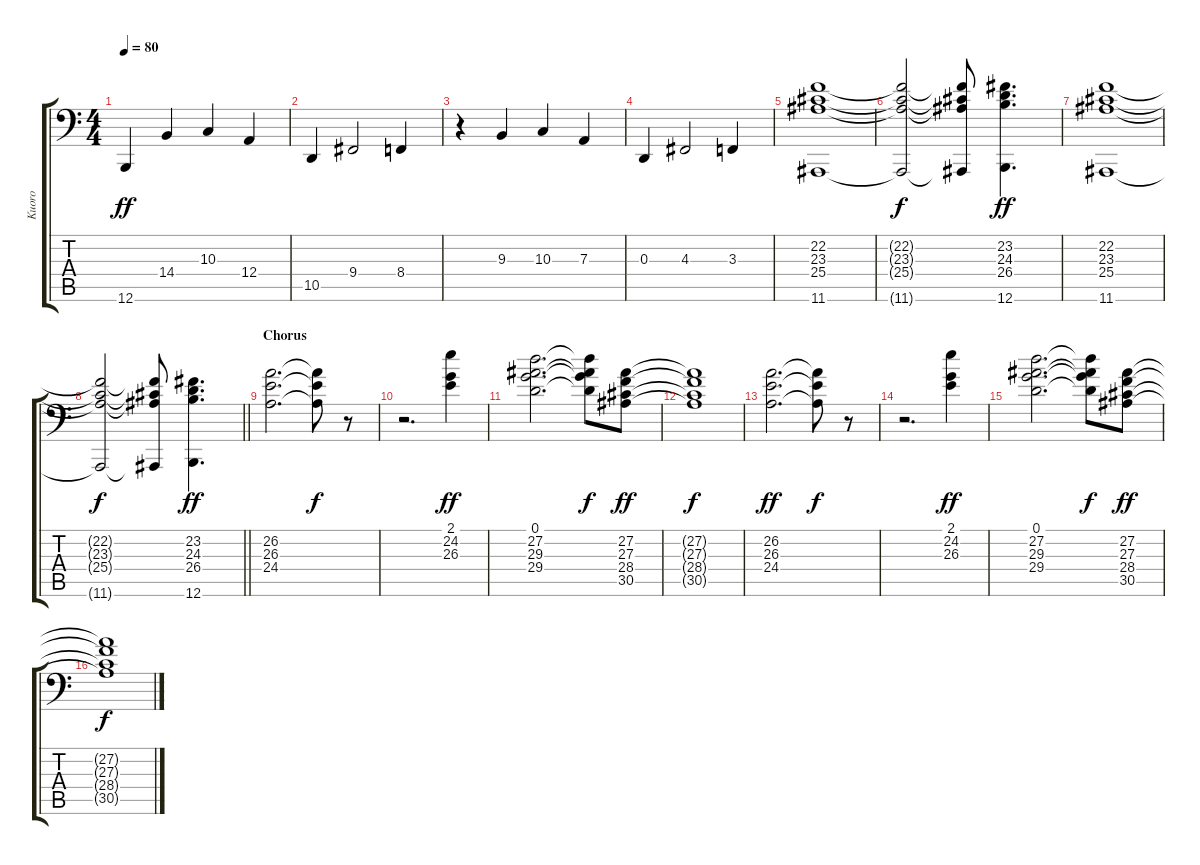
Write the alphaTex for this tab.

\track ("Kuoro" "Kuoro") {instrument pad4choir}
\staff {score tabs}
\tuning (D5 G2 D2 A1 E1 B0) {hide}
\ts (4 4)
\tempo 80
\clef f4
\ks c
12.6.4{dy ff} 14.4.4 10.3.4 12.4.4 |
10.5.4 9.4.2 8.4.4 |
r.4 9.3.4 10.3.4 7.3.4 |
0.3.4 4.3.2 3.3.4 |
(22.2 23.3 25.4 11.6).1 |
(22.2{t} 23.3{t} 25.4{t} 11.6{t}).2{dy f} (22.2{t} 23.3{t} 25.4{t} 11.6{t}).8 (23.2 24.3 26.4 12.6).4{d dy ff} |
(22.2 23.3 25.4 11.6).1 |
\barLineRight lightlight
(22.2{t} 23.3{t} 25.4{t} 11.6{t}).2{dy f} (22.2{t} 23.3{t} 25.4{t} 11.6{t}).8 (23.2 24.3 26.4 12.6).4{d dy ff} |
\section ("" "Chorus")
(26.2 26.3 24.4).2{d} (26.2{t} 26.3{t} 24.4{t}).8{dy f} r.8 |
r.2{d} (2.1 24.2 26.3).4{dy ff} |
(0.1 27.2 29.3 29.4).2{d} (0.1{t} 27.2{t} 29.3{t} 29.4{t}).8{dy f} (27.2 27.3 28.4 30.5).8{dy ff} |
(27.2{t} 27.3{t} 28.4{t} 30.5{t}).1{dy f} |
(26.2 26.3 24.4).2{d dy ff} (26.2{t} 26.3{t} 24.4{t}).8{dy f} r.8 |
r.2{d} (2.1 24.2 26.3).4{dy ff} |
(0.1 27.2 29.3 29.4).2{d} (0.1{t} 27.2{t} 29.3{t} 29.4{t}).8{dy f} (27.2 27.3 28.4 30.5).8{dy ff} |
(27.2{t} 27.3{t} 28.4{t} 30.5{t}).1{dy f}
